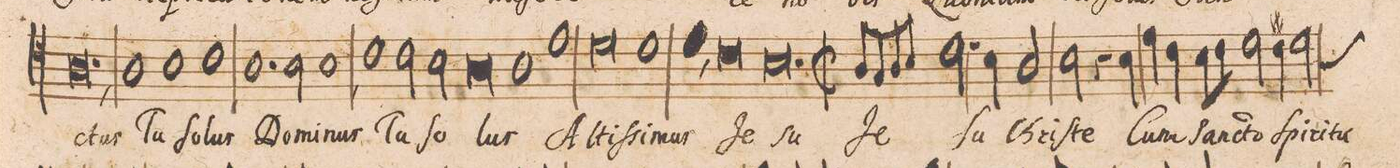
**kern	**text
*I"[Tenor II]	*
*clefC4	*
*k[]	*
*met(C|)	*
*M3/1	*
0.A,	-ctus
=69-	=69-
1A	Tu
1B	ſo-
1c	-lus
=70-	=70-
1.B	Do-
2B\	-mi-
1B,	-nus,
=71-	=71-
1d	Tu
2c\	ſo-
2B\	.
*col	*
0A	-lus
=72-	=72-
*Xcol	*
1A	Al-
1e	.
=73-	=73-
0d	-tiſ-
1d	-si-
=74-	=74-
*col	*
1e,	-mus
0c	Je-
*Xcol	*
=75-	=75-
0.B	-su
=76||-	=76||-
*M2/1	*
*met(C|)	*
*mmet(c|)	*
8A/L	Je-
8G/	.
8A/	.
8B/J	.
2.c\	-ſu-
4B\	.
2A/	-Chri-
=77-	=77-
2B\	-ſte
4r	.
4B\	Cum
4e\	San-
4c\	-cto
8B\L	Spi-
8c\J	.
2d\	.
=78-	=78-
4c#X\	-ri-
*custos:A	*
2d\	-tu
*-	*-
